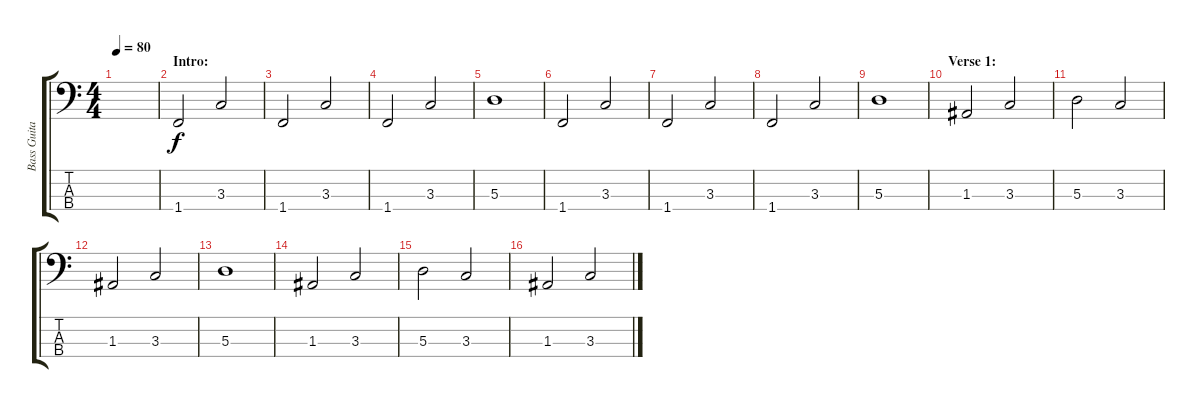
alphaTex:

\track ("Bass Guitar" "Bass Guita") {instrument electricbassfinger}
\staff {score tabs}
\tuning (G2 D2 A1 E1) {hide}
\ts (4 4)
\tempo 80
\clef f4
\ks c
|
\section ("" "Intro:")
1.4.2 3.3.2 |
1.4.2 3.3.2 |
1.4.2 3.3.2 |
5.3.1 |
1.4.2 3.3.2 |
1.4.2 3.3.2 |
1.4.2 3.3.2 |
5.3.1 |
\section ("" "Verse 1:")
1.3.2 3.3.2 |
5.3.2 3.3.2 |
1.3.2 3.3.2 |
5.3.1 |
1.3.2 3.3.2 |
5.3.2 3.3.2 |
1.3.2 3.3.2
